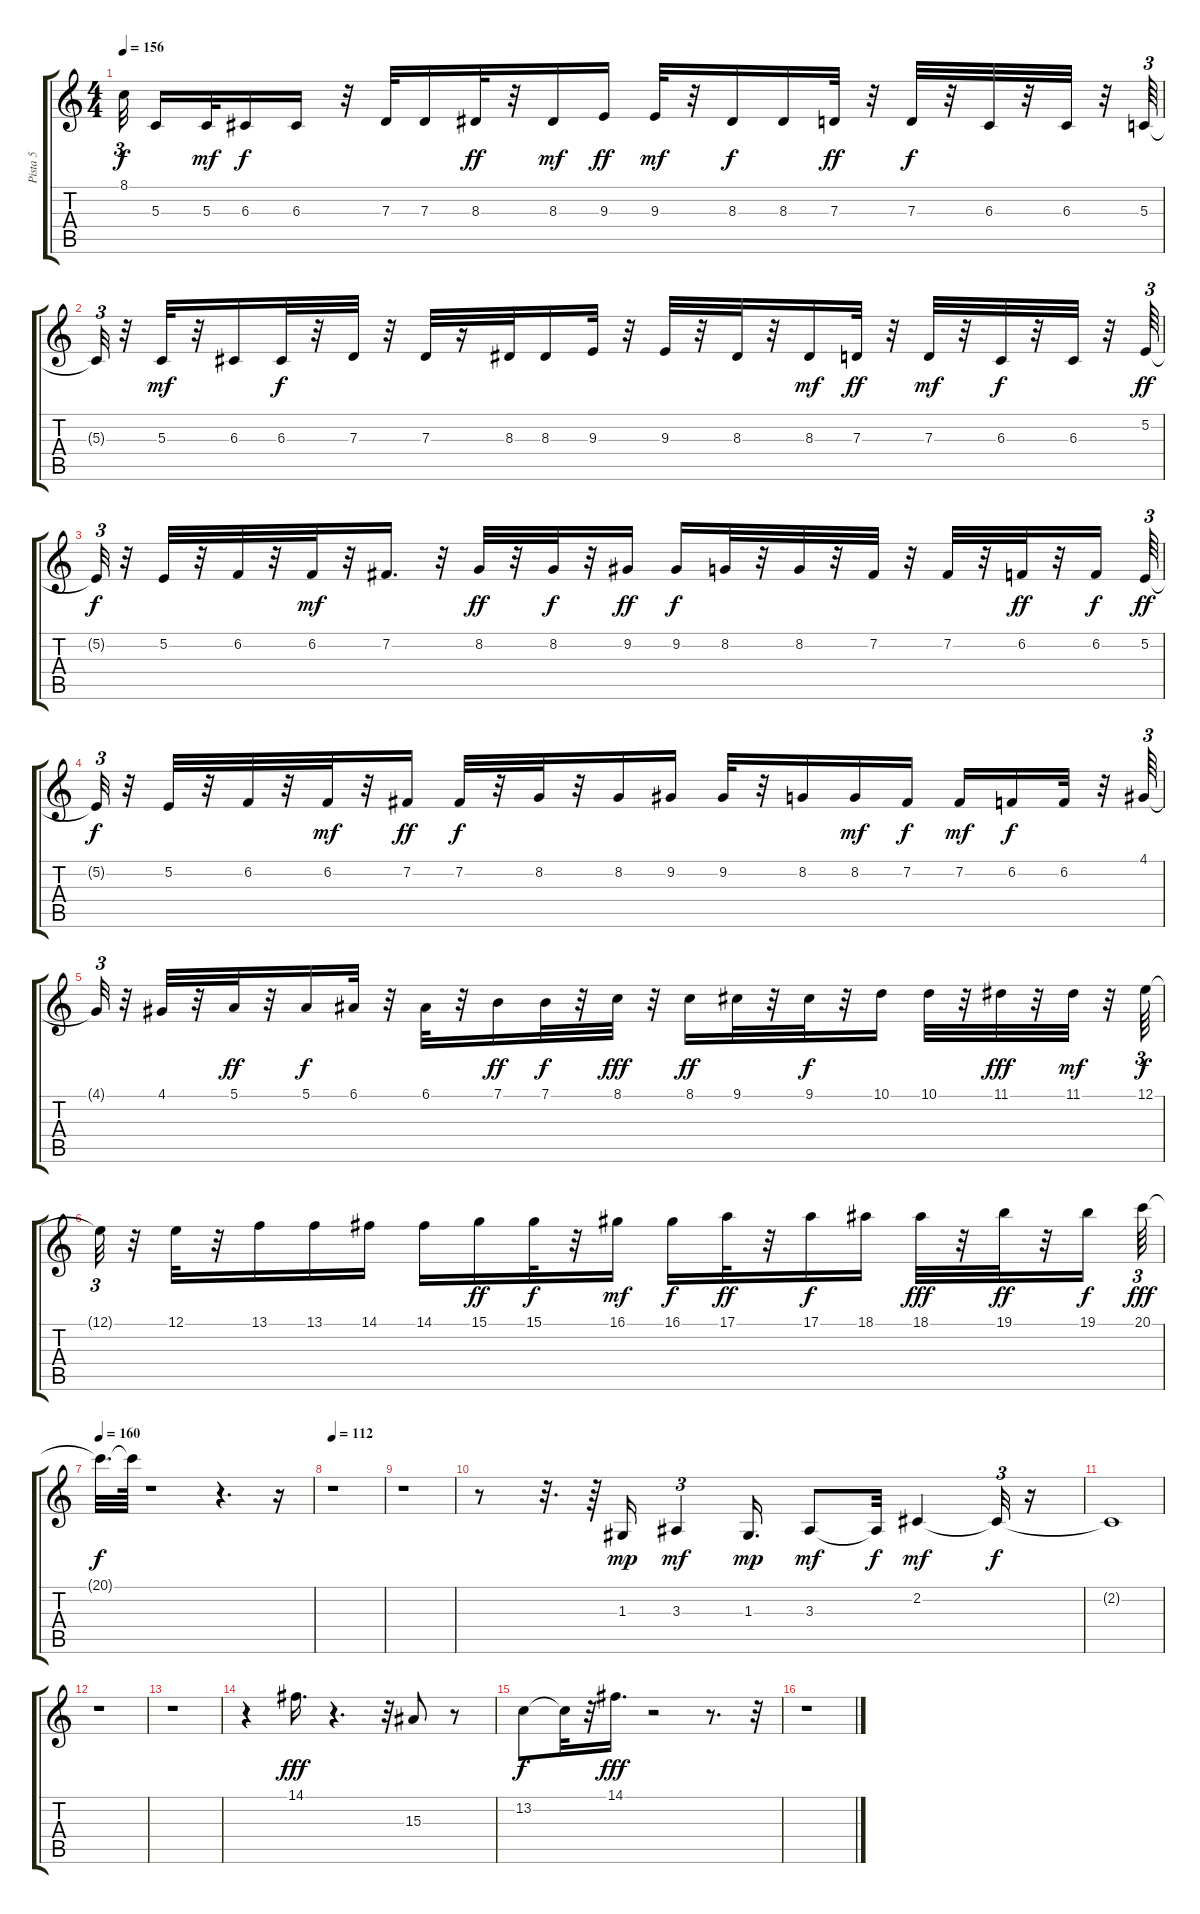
\track ("Pista 5" "Pista 5") {instrument trumpet}
\staff {score tabs}
\tuning (E4 B3 G3 D3 A2 E2) {hide}
\ts (4 4)
\tempo 156
\clef g2
\ks c
8.1{t}.32{tu (3 2) dy f beam splitsecondary} 5.3.16{balance 8} 5.3.32{dy mf balance 9} 6.3.16{dy f balance 9} 6.3.16{balance 10} r.32 7.3.32{balance 10} 7.3.16{balance 11} 8.3.32{dy ff balance 11} r.32 8.3.16{dy mf balance 12} 9.3.16{dy ff balance 12} 9.3.32{dy mf balance 12} r.32 8.3.16{dy f balance 11} 8.3.16{balance 10} 7.3.32{dy ff balance 9} r.32 7.3.32{dy f balance 8} r.32 6.3.32{balance 8} r.32 6.3.32{balance 8} r.32 5.3.64{tu (3 2) balance 8} |
5.3{t}.32{tu (3 2)} r.32 5.3.32{dy mf} r.32 6.3.16{balance 8} 6.3.32{dy f balance 8} r.32 7.3.32{balance 9} r.32 7.3.32{balance 9} r.16 8.3.32{balance 10} 8.3.16{balance 10} 9.3.32{balance 11} r.32 9.3.32{balance 12} r.32 8.3.32{balance 11} r.32 8.3.16{dy mf balance 11} 7.3.32{dy ff balance 10} r.32 7.3.32{dy mf balance 9} r.32 6.3.32{dy f balance 8} r.32 6.3.32{balance 7} r.32 5.2.64{tu (3 2) dy ff balance 7} |
5.2{t}.32{tu (3 2) dy f} r.32 5.2.32{balance 7} r.32 6.2.32{balance 8} r.32 6.2.32{dy mf balance 8} r.32 7.2.16{d balance 9} r.32 8.2.32{dy ff balance 11} r.32 8.2.32{dy f balance 12} r.32 9.2.16{dy ff balance 12} 9.2.16{dy f balance 12} 8.2.32{balance 11} r.32 8.2.32{balance 10} r.32 7.2.32{balance 10} r.32 7.2.32 r.32 6.2.32{dy ff balance 9} r.32 6.2.16{dy f balance 8} 5.2.64{tu (3 2) dy ff balance 8} |
5.2{t}.32{tu (3 2) dy f} r.32 5.2.32{balance 7} r.32 6.2.32{balance 7} r.32 6.2.32{dy mf balance 7} r.32 7.2.16{dy ff balance 7} 7.2.32{dy f balance 8} r.32 8.2.32{balance 9} r.32 8.2.16{balance 11} 9.2.16{balance 12} 9.2.32{balance 13} r.32 8.2.16{balance 12} 8.2.16{dy mf balance 11} 7.2.16{dy f balance 10} 7.2.16{dy mf balance 9} 6.2.16{dy f balance 8} 6.2.32{balance 8} r.32 4.1.64{tu (3 2)} |
4.1{t}.32{tu (3 2)} r.32 4.1.32{balance 8} r.32 5.1.32{dy ff balance 8} r.32 5.1.16{dy f balance 8} 6.1.32{balance 8} r.32 6.1.32 r.32 7.1.16{dy ff balance 8} 7.1.32{dy f} r.32 8.1.32{dy fff balance 8} r.32 8.1.16{dy ff balance 9} 9.1.32{balance 9} r.32 9.1.32{dy f} r.32 10.1.16{balance 9} 10.1.32{balance 9} r.32 11.1.32{dy fff balance 9} r.32 11.1.32{dy mf} r.32 12.1.64{tu (3 2) dy f balance 10} |
12.1{t}.32{tu (3 2)} r.32 12.1.32{balance 10} r.32 13.1.16{balance 10} 13.1.16{balance 10} 14.1.16{balance 10} 14.1.16{balance 11} 15.1.16{dy ff balance 11} 15.1.32{dy f balance 11} r.32 16.1.16{dy mf balance 11} 16.1.16{dy f balance 12} 17.1.32{dy ff balance 13} r.32 17.1.16{dy f balance 13} 18.1.16{balance 14} 18.1.32{dy fff balance 14} r.32 19.1.32{dy ff balance 14} r.32 19.1.16{dy f balance 15} 20.1.64{tu (3 2) dy fff balance 15} |
\tempo 160
20.1{t}.32{d dy f} 20.1{t}.64 r.1 r.4{d} r.16 |
\tempo 112
r.1 |
r.1 |
r.8 r.32{d} r.64 1.3.16{dy mp balance 16} 3.3.4{tu (3 2) dy mf} 1.3.16{d dy mp} 3.3.8{dy mf} 3.3{t}.32{dy f} 2.2.4{dy mf} 2.2{t}.32{tu (3 2) dy f} r.16 |
2.2{t}.1 |
r.1 |
r.1 |
r.4 14.1.16{d dy fff} r.4{d} r.32 15.3.8 r.8 |
13.2.8{dy f} 13.2{t}.32 r.32 14.1.16{d dy fff} r.2 r.8{d} r.32 |
r.1
